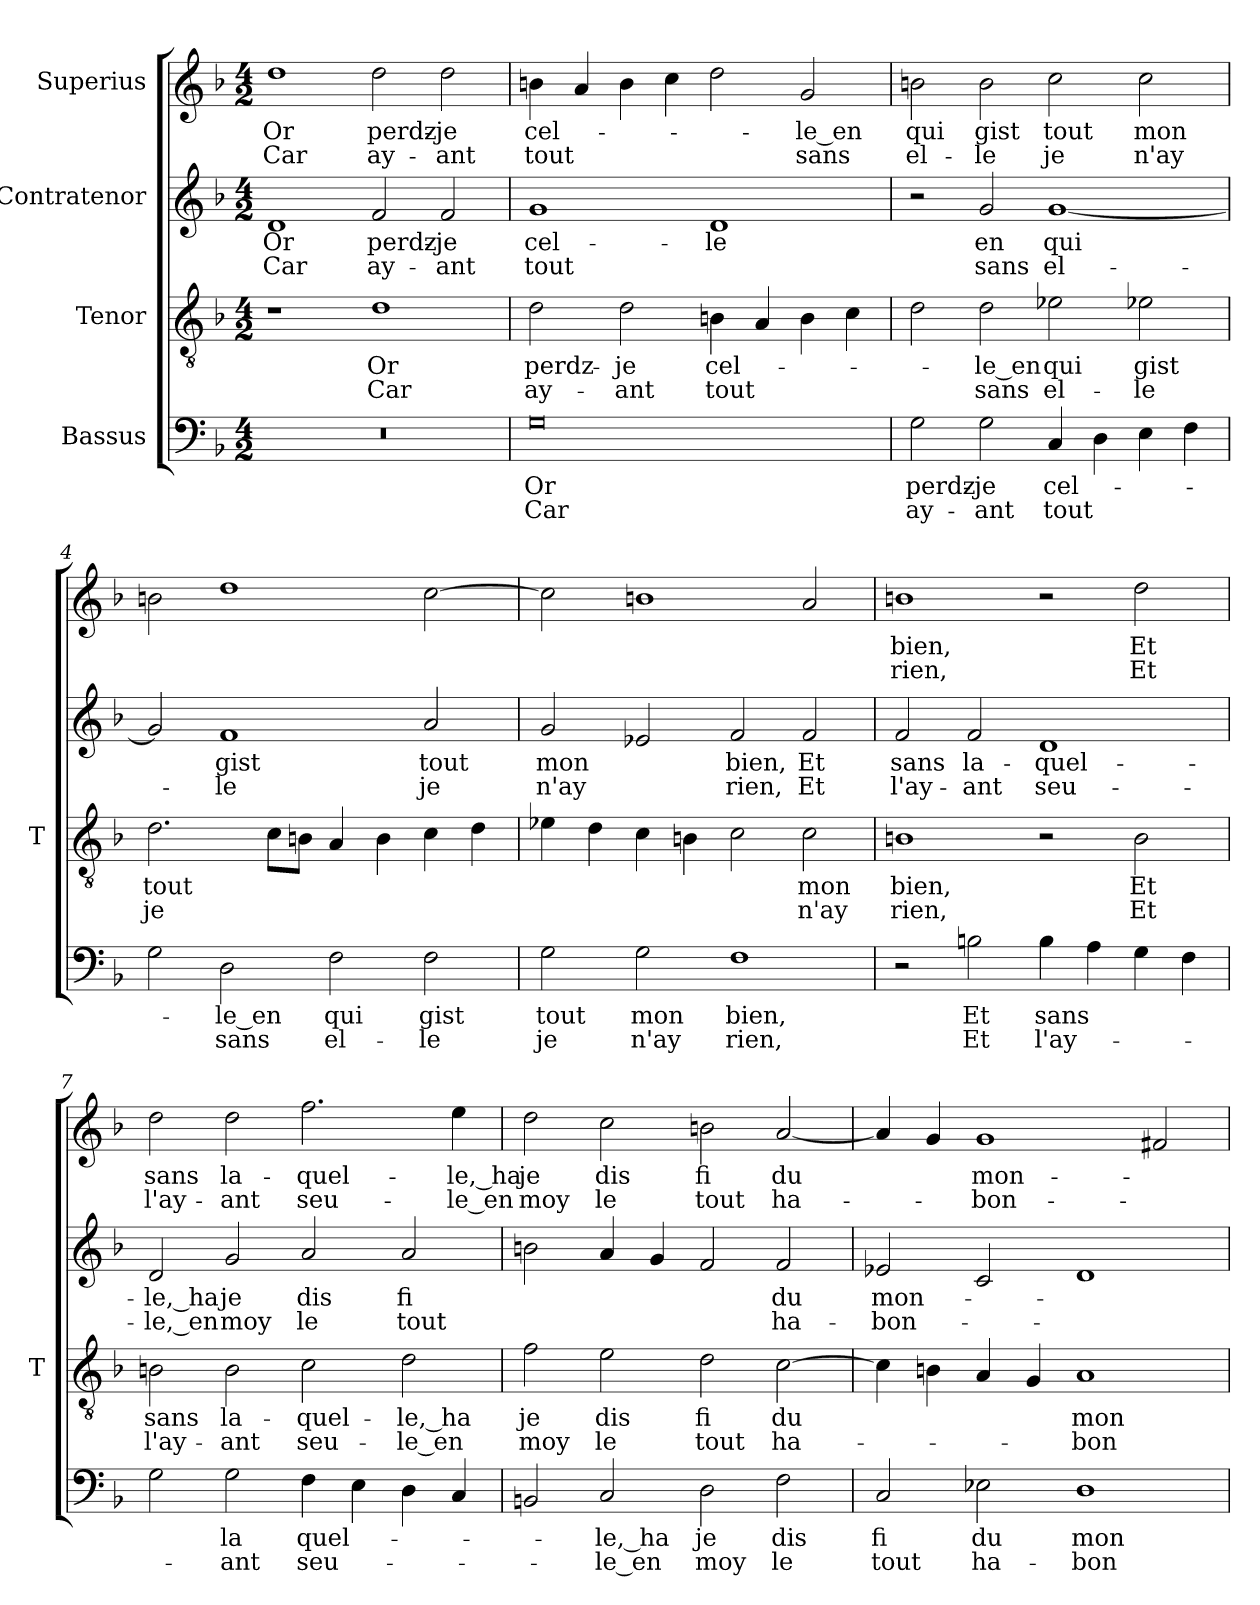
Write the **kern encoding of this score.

**kern	**text	**text	**kern	**text	**text	**kern	**text	**text	**kern	**text	**text
*part4	*part4	*part4	*part3	*part3	*part3	*part2	*part2	*part2	*part1	*part1	*part1
*staff4	*staff4	*staff4	*staff3	*staff3	*staff3	*staff2	*staff2	*staff2	*staff1	*staff1	*staff1
*I"Bassus	*	*	*I"Tenor	*	*	*I"Contratenor	*	*	*I"Superius	*	*
*	*	*	*I'T	*	*	*	*	*	*	*	*
*clefF4	*	*	*clefGv2	*	*	*clefG2	*	*	*clefG2	*	*
*k[b-]	*	*	*k[b-]	*	*	*k[b-]	*	*	*k[b-]	*	*
*M4/2	*	*	*M4/2	*	*	*M4/2	*	*	*M4/2	*	*
=1	=1	=1	=1	=1	=1	=1	=1	=1	=1	=1	=1
0r	.	.	1r	.	.	1d	-Or	-Car	1dd	-Or	-Car
.	.	.	1d	-Or	-Car	2f	perdz-	ay-	2dd	perdz-	ay-
.	.	.	.	.	.	2f	-je	-ant	2dd	-je	-ant
=2	=2	=2	=2	=2	=2	=2	=2	=2	=2	=2	=2
0G	-Or	-Car	2d	perdz-	ay-	1g	cel-	-tout	4b	cel-	-tout
.	.	.	.	.	.	.	.	.	4a	.	.
.	.	.	2d	-je	-ant	.	.	.	4b	.	.
.	.	.	.	.	.	.	.	.	4cc	.	.
.	.	.	4B	cel-	-tout	1d	-le	.	2dd	.	.
.	.	.	4A	.	.	.	.	.	.	.	.
.	.	.	4B	.	.	.	.	.	2g	-le_en	-sans
.	.	.	4c	.	.	.	.	.	.	.	.
=3	=3	=3	=3	=3	=3	=3	=3	=3	=3	=3	=3
2G	perdz-	ay-	2d	.	.	2r	.	.	2b	-qui	el-
2G	-je	-ant	2d	-le_en	-sans	2g	-en	-sans	2b	-gist	-le
4C	cel-	-tout	2e-X	-qui	el-	[1g	-qui	el-	2cc	-tout	-je
4D	.	.	.	.	.	.	.	.	.	.	.
4E	.	.	2e-X	-gist	-le	.	.	.	2cc	-mon	-n'ay
4F	.	.	.	.	.	.	.	.	.	.	.
=4	=4	=4	=4	=4	=4	=4	=4	=4	=4	=4	=4
2G	.	.	2.d	-tout	-je	2g]	.	.	2b	.	.
2D	-le_en	-sans	.	.	.	1f	-gist	-le	1dd	.	.
.	.	.	8cL	.	.	.	.	.	.	.	.
.	.	.	8BJ	.	.	.	.	.	.	.	.
2F	-qui	el-	4A	.	.	.	.	.	.	.	.
.	.	.	4B	.	.	.	.	.	.	.	.
2F	-gist	-le	4c	.	.	2a	-tout	-je	[2cc	.	.
.	.	.	4d	.	.	.	.	.	.	.	.
=5	=5	=5	=5	=5	=5	=5	=5	=5	=5	=5	=5
2G	-tout	-je	4e-X	.	.	2g	-mon	-n'ay	2cc]	.	.
.	.	.	4d	.	.	.	.	.	.	.	.
2G	-mon	-n'ay	4c	.	.	2e-X	.	.	1b	.	.
.	.	.	4B	.	.	.	.	.	.	.	.
1F	-bien,	-rien,	2c	.	.	2f	-bien,	-rien,	.	.	.
.	.	.	2c	-mon	-n'ay	2f	-Et	-Et	2a	.	.
=6	=6	=6	=6	=6	=6	=6	=6	=6	=6	=6	=6
2r	.	.	1B	-bien,	-rien,	2f	-sans	l'ay-	1b	-bien,	-rien,
2B	-Et	-Et	.	.	.	2f	la-	-ant	.	.	.
4B	-sans	l'ay-	2r	.	.	1d	quel-	seu-	2r	.	.
4A	.	.	.	.	.	.	.	.	.	.	.
4G	.	.	2B	-Et	-Et	.	.	.	2dd	-Et	-Et
4F	.	.	.	.	.	.	.	.	.	.	.
=7	=7	=7	=7	=7	=7	=7	=7	=7	=7	=7	=7
2G	.	.	2B	-sans	l'ay-	2d	-le,_ha	-le,_en	2dd	-sans	l'ay-
2G	-la	-ant	2B	la-	-ant	2g	-je	-moy	2dd	la-	-ant
4F	quel-	seu-	2c	quel-	seu-	2a	-dis	-le	2.ff	quel-	seu-
4E	.	.	.	.	.	.	.	.	.	.	.
4D	.	.	2d	-le,_ha	-le_en	2a	-fi	-tout	.	.	.
4C	.	.	.	.	.	.	.	.	4ee	-le,_ha	-le_en
=8	=8	=8	=8	=8	=8	=8	=8	=8	=8	=8	=8
2BB	.	.	2f	-je	-moy	2b	.	.	2dd	-je	-moy
2C	-le,_ha	-le_en	2e	-dis	-le	4a	.	.	2cc	-dis	-le
.	.	.	.	.	.	4g	.	.	.	.	.
2D	-je	-moy	2d	-fi	-tout	2f	.	.	2b	-fi	-tout
2F	-dis	-le	[2c	-du	ha-	2f	-du	ha-	[2a	-du	ha-
=9	=9	=9	=9	=9	=9	=9	=9	=9	=9	=9	=9
2C	-fi	-tout	4c]	.	.	2e-X	mon-	bon-	4a]	.	.
.	.	.	4B	.	.	.	.	.	4g	.	.
2E-X	-du	ha-	4A	.	.	2c	.	.	1g	mon-	bon-
.	.	.	4G	.	.	.	.	.	.	.	.
1D	mon-	bon-	1A	mon-	bon-	1d	.	.	.	.	.
.	.	.	.	.	.	.	.	.	2f#X	.	.
=	=	=	=	=	=	=	=	=	=	=	=
*-	*-	*-	*-	*-	*-	*-	*-	*-	*-	*-	*-
